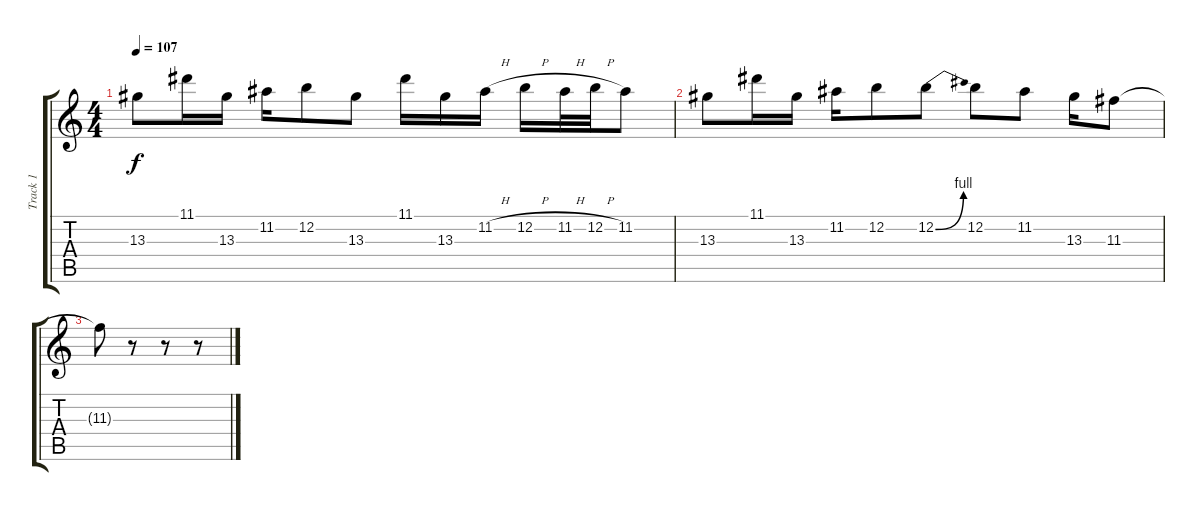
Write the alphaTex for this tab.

\track ("Track 1" "Track 1") {instrument distortionguitar}
\staff {score tabs}
\tuning (E4 B3 G3 D3 A2 E2) {hide}
\ts (4 4)
\tempo 107
\clef g2
\ks c
13.3.8{dy f} 11.1.16 13.3.16 11.2.16 12.2.8 13.3.8 11.1.16 13.3.16 11.2{h}.16 12.2{h}.16 11.2{h}.32 12.2{h}.32 11.2.8 |
13.3.8 11.1.16 13.3.16 11.2.16 12.2.8 12.2{be (bend 0 0 60 4)}.8 12.2.8 11.2.8 13.3.16 11.3.8 |
11.3{t}.8 r.8 r.8 r.8
